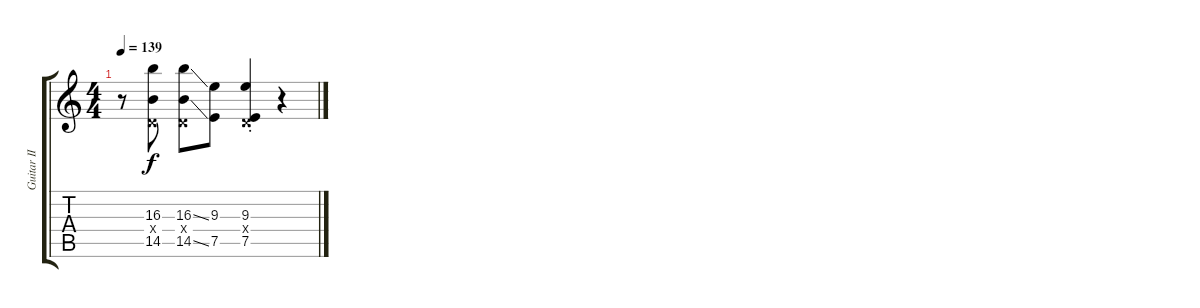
\track ("Guitar II - Kita" "Guitar II ") {instrument electricguitarjazz}
\staff {score tabs}
\tuning (E4 B3 G3 D3 A2 E2) {hide}
\ts (4 4)
\tempo 139
\clef g2
\ks c
r.8{dy f} (16.3 0.4{x} 14.5).8 (16.3{ss} 0.4{x} 14.5{ss}).8 (9.3 7.5).8 (9.3{st} 0.4{x} 7.5{st}).4 r.4
